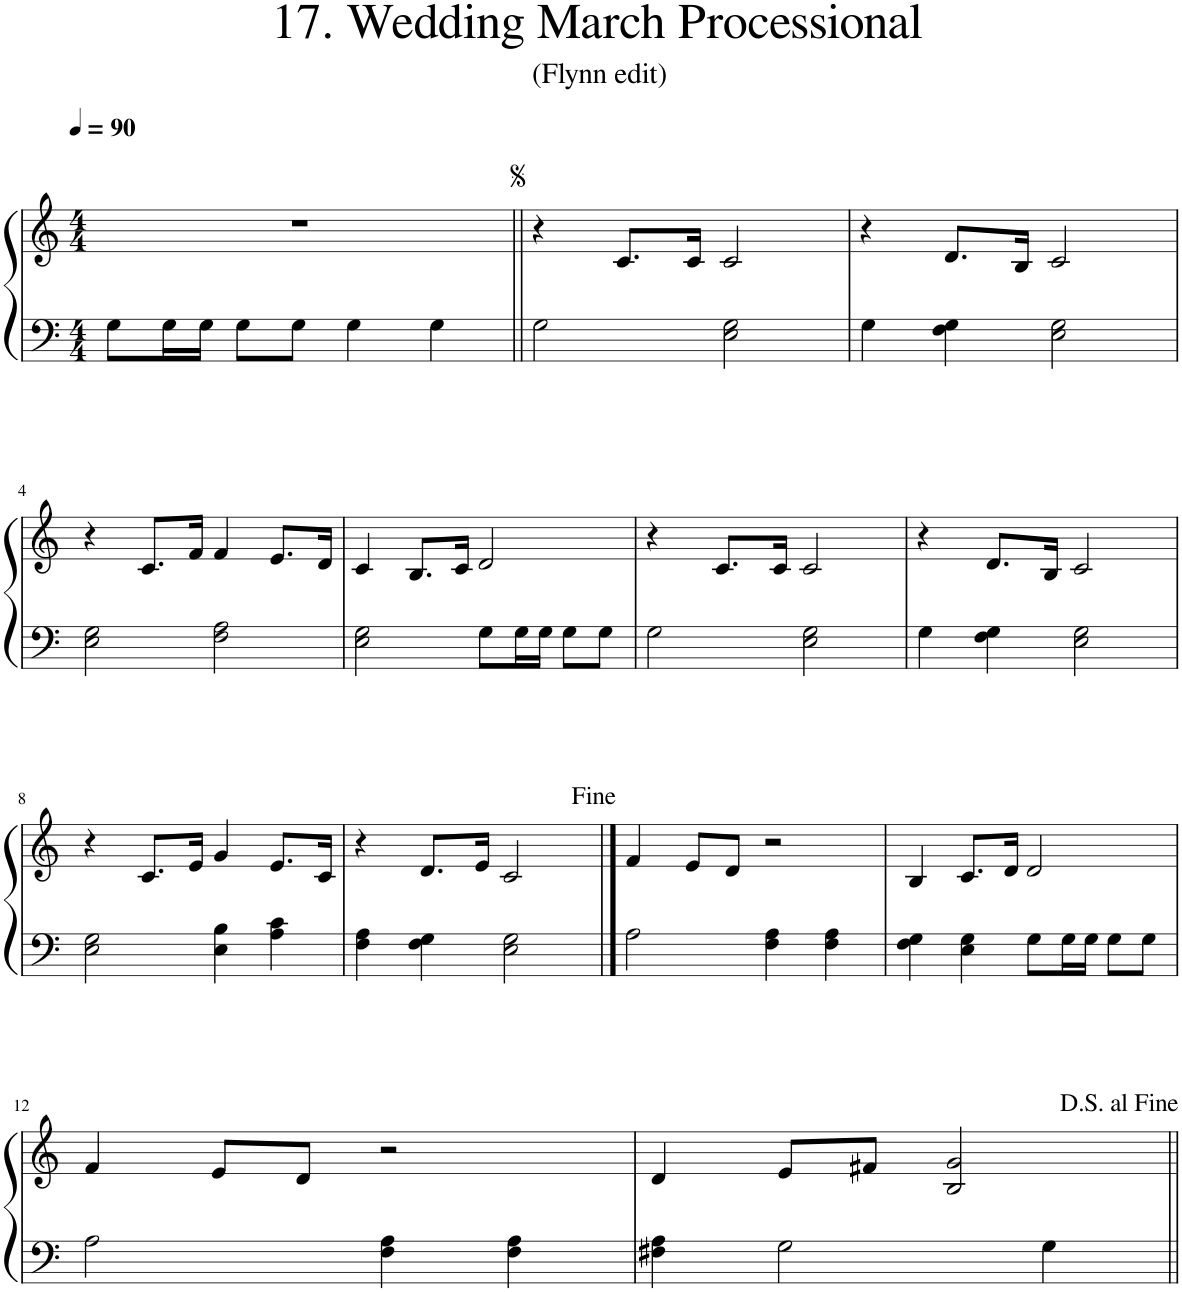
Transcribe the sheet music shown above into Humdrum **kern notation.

**kern	**kern
*part1	*part1
*staff2	*staff1
*I"Piano	*
*I'Pno.	*
*clefF4	*clefG2
*k[]	*k[]
*M4/4	*M4/4
*MM90	*MM90
=1	=1
8G\L	1r
16G\L	.
16G\JJ	.
8G\L	.
8G\J	.
4G\	.
4G\	.
=2||	=2||
2G\	4r
.	8.c/L
.	16c/Jk
2E\ 2G\	2c/
=3	=3
4G\	4r
4F\ 4G\	8.d/L
.	16B/Jk
2E\ 2G\	2c/
!!LO:LB:g=z
=4	=4
2E\ 2G\	4r
.	8.c/L
.	16f/Jk
2F\ 2A\	4f/
.	8.e/L
.	16d/Jk
=5	=5
2E\ 2G\	4c/
.	8.B/L
.	16c/Jk
8G\L	2d/
16G\L	.
16G\JJ	.
8G\L	.
8G\J	.
=6	=6
2G\	4r
.	8.c/L
.	16c/Jk
2E\ 2G\	2c/
=7	=7
4G\	4r
4F\ 4G\	8.d/L
.	16B/Jk
2E\ 2G\	2c/
!!LO:LB:g=z
=8	=8
2E\ 2G\	4r
.	8.c/L
.	16e/Jk
4E\ 4B\	4g/
4A\ 4c\	8.e/L
.	16c/Jk
=9	=9
4F\ 4A\	4r
4F\ 4G\	8.d/L
.	16e/Jk
2E\ 2G\	2c/
==10	==10
2A\	4f/
.	8e/L
.	8d/J
4F\ 4A\	2r
4F\ 4A\	.
=11	=11
4F\ 4G\	4B/
4E\ 4G\	8.c/L
.	16d/Jk
8G\L	2d/
16G\L	.
16G\JJ	.
8G\L	.
8G\J	.
!!LO:LB:g=z
=12	=12
2A\	4f/
.	8e/L
.	8d/J
4F\ 4A\	2r
4F\ 4A\	.
=13	=13
4F#X\ 4A\	4d/
2G\	8e/L
.	8f#X/J
.	2B/ 2g/
4G\	.
=||	=||
*-	*-
